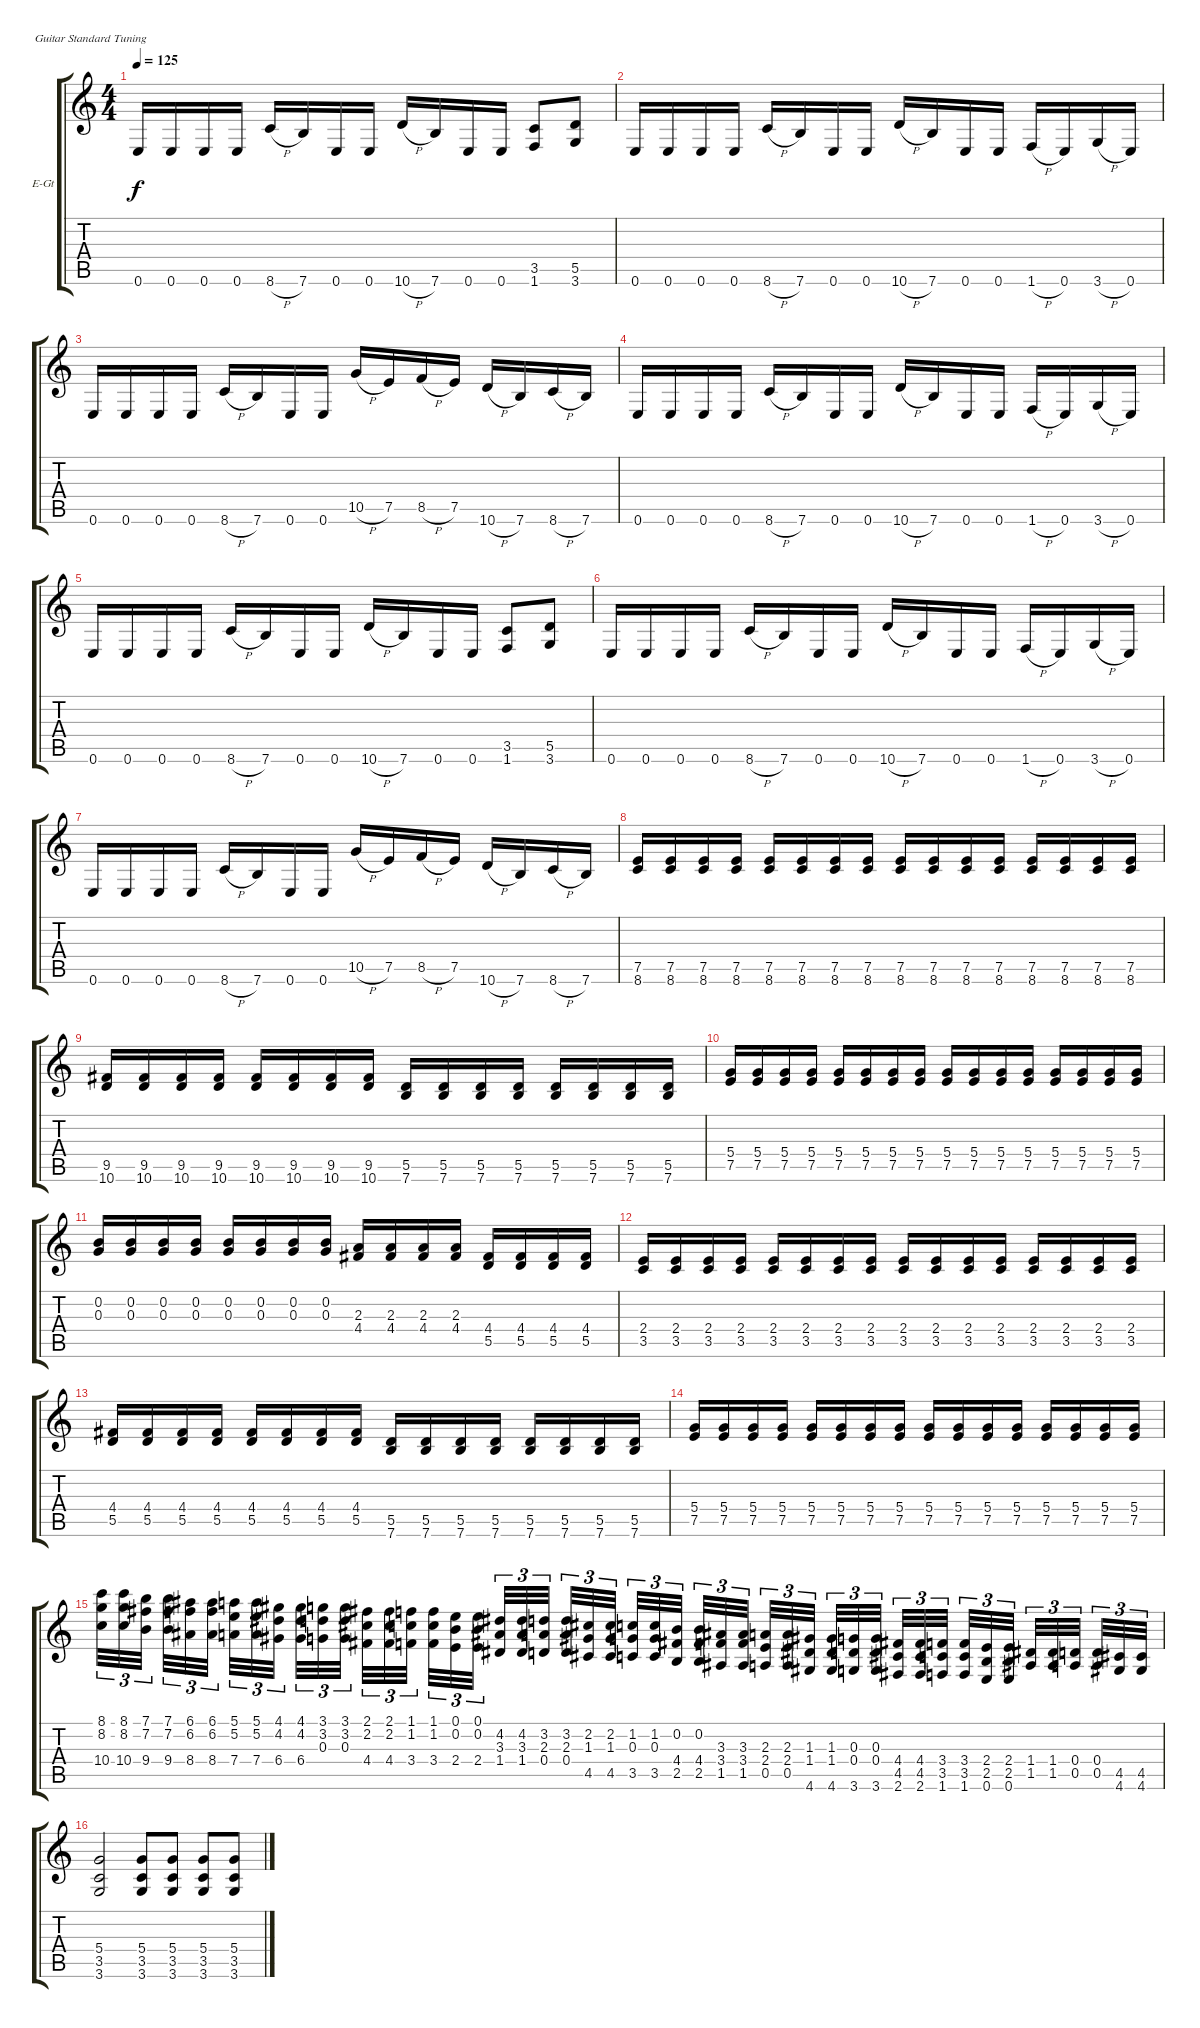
\defaultSystemsLayout 4
\bracketExtendMode groupsimilarinstruments
\firstSystemTrackNameOrientation horizontal
\otherSystemsTrackNameOrientation horizontal
\track ("Matt Tuck" "E-Gt") {instrument distortionguitar}
\staff {score tabs}
\tuning (E4 B3 G3 D3 A2 E2)
\ts (4 4)
\tempo 125
\clef g2
\ks c
0.6.16{dy f} 0.6.16 0.6.16 0.6.16 8.6{h}.16 7.6.16 0.6.16 0.6.16 10.6{h}.16 7.6.16 0.6.16 0.6.16 (1.6 3.5).8 (5.5 3.6).8 |
0.6.16 0.6.16 0.6.16 0.6.16 8.6{h}.16 7.6.16 0.6.16 0.6.16 10.6{h}.16 7.6.16 0.6.16 0.6.16 1.6{h}.16 0.6.16 3.6{h}.16 0.6.16 |
0.6.16 0.6.16 0.6.16 0.6.16 8.6{h}.16 7.6.16 0.6.16 0.6.16 10.5{h}.16 7.5.16 8.5{h}.16 7.5.16 10.6{h}.16 7.6.16 8.6{h}.16 7.6.16 |
0.6.16 0.6.16 0.6.16 0.6.16 8.6{h}.16 7.6.16 0.6.16 0.6.16 10.6{h}.16 7.6.16 0.6.16 0.6.16 1.6{h}.16 0.6.16 3.6{h}.16 0.6.16 |
0.6.16 0.6.16 0.6.16 0.6.16 8.6{h}.16 7.6.16 0.6.16 0.6.16 10.6{h}.16 7.6.16 0.6.16 0.6.16 (1.6 3.5).8 (5.5 3.6).8 |
0.6.16 0.6.16 0.6.16 0.6.16 8.6{h}.16 7.6.16 0.6.16 0.6.16 10.6{h}.16 7.6.16 0.6.16 0.6.16 1.6{h}.16 0.6.16 3.6{h}.16 0.6.16 |
0.6.16 0.6.16 0.6.16 0.6.16 8.6{h}.16 7.6.16 0.6.16 0.6.16 10.5{h}.16 7.5.16 8.5{h}.16 7.5.16 10.6{h}.16 7.6.16 8.6{h}.16 7.6.16 |
(8.6 7.5).16 (7.5 8.6).16 (7.5 8.6).16 (7.5 8.6).16 (7.5 8.6).16 (7.5 8.6).16 (7.5 8.6).16 (7.5 8.6).16 (7.5 8.6).16 (7.5 8.6).16 (7.5 8.6).16 (7.5 8.6).16 (7.5 8.6).16 (7.5 8.6).16 (7.5 8.6).16 (7.5 8.6).16 |
(10.6 9.5).16 (9.5 10.6).16 (9.5 10.6).16 (9.5 10.6).16 (9.5 10.6).16 (9.5 10.6).16 (9.5 10.6).16 (9.5 10.6).16 (5.5 7.6).16 (5.5 7.6).16 (5.5 7.6).16 (5.5 7.6).16 (5.5 7.6).16 (5.5 7.6).16 (5.5 7.6).16 (5.5 7.6).16 |
(7.5 5.4).16 (7.5 5.4).16 (7.5 5.4).16 (7.5 5.4).16 (7.5 5.4).16 (7.5 5.4).16 (7.5 5.4).16 (7.5 5.4).16 (7.5 5.4).16 (7.5 5.4).16 (7.5 5.4).16 (7.5 5.4).16 (7.5 5.4).16 (7.5 5.4).16 (7.5 5.4).16 (7.5 5.4).16 |
(0.2 0.3).16 (0.2 0.3).16 (0.2 0.3).16 (0.2 0.3).16 (0.2 0.3).16 (0.2 0.3).16 (0.2 0.3).16 (0.2 0.3).16 (2.3 4.4).16 (2.3 4.4).16 (2.3 4.4).16 (2.3 4.4).16 (4.4 5.5).16 (4.4 5.5).16 (4.4 5.5).16 (4.4 5.5).16 |
(2.4 3.5).16 (2.4 3.5).16 (2.4 3.5).16 (2.4 3.5).16 (2.4 3.5).16 (2.4 3.5).16 (2.4 3.5).16 (2.4 3.5).16 (2.4 3.5).16 (2.4 3.5).16 (2.4 3.5).16 (2.4 3.5).16 (2.4 3.5).16 (2.4 3.5).16 (2.4 3.5).16 (2.4 3.5).16 |
(4.4 5.5).16 (4.4 5.5).16 (4.4 5.5).16 (4.4 5.5).16 (4.4 5.5).16 (4.4 5.5).16 (4.4 5.5).16 (4.4 5.5).16 (5.5 7.6).16 (5.5 7.6).16 (5.5 7.6).16 (5.5 7.6).16 (5.5 7.6).16 (5.5 7.6).16 (5.5 7.6).16 (5.5 7.6).16 |
(7.5 5.4).16 (7.5 5.4).16 (7.5 5.4).16 (7.5 5.4).16 (7.5 5.4).16 (7.5 5.4).16 (7.5 5.4).16 (7.5 5.4).16 (7.5 5.4).16 (7.5 5.4).16 (7.5 5.4).16 (7.5 5.4).16 (7.5 5.4).16 (7.5 5.4).16 (7.5 5.4).16 (7.5 5.4).16 |
(8.1 8.2 10.4).32{tu (3 2)} (8.1 8.2 10.4).32{tu (3 2)} (7.1 7.2 9.4).32{tu (3 2)} (7.1 7.2 9.4).32{tu (3 2)} (6.1 6.2 8.4).32{tu (3 2)} (6.1 6.2 8.4).32{tu (3 2)} (5.1 5.2 7.4).32{tu (3 2)} (5.1 5.2 7.4).32{tu (3 2)} (4.1 4.2 6.4).32{tu (3 2)} (4.1 4.2 6.4).32{tu (3 2)} (3.1 3.2 0.3).32{tu (3 2)} (3.1 3.2 0.3).32{tu (3 2)} (2.1 2.2 4.4).32{tu (3 2)} (2.1 2.2 4.4).32{tu (3 2)} (1.1 1.2 3.4).32{tu (3 2)} (1.1 1.2 3.4).32{tu (3 2)} (0.1 0.2 2.4).32{tu (3 2)} (0.1 0.2 2.4).32{tu (3 2)} (4.2 3.3 1.4).32{tu (3 2)} (4.2 3.3 1.4).32{tu (3 2)} (3.2 2.3 0.4).32{tu (3 2)} (3.2 2.3 0.4).32{tu (3 2)} (2.2 1.3 4.5).32{tu (3 2)} (2.2 1.3 4.5).32{tu (3 2)} (1.2 0.3 3.5).32{tu (3 2)} (1.2 0.3 3.5).32{tu (3 2)} (0.2 4.4 2.5).32{tu (3 2)} (0.2 4.4 2.5).32{tu (3 2)} (3.3 3.4 1.5).32{tu (3 2)} (3.3 3.4 1.5).32{tu (3 2)} (2.3 2.4 0.5).32{tu (3 2)} (2.3 2.4 0.5).32{tu (3 2)} (1.3 1.4 4.6).32{tu (3 2)} (1.3 1.4 4.6).32{tu (3 2)} (0.3 0.4 3.6).32{tu (3 2)} (0.3 0.4 3.6).32{tu (3 2)} (4.4 4.5 2.6).32{tu (3 2)} (4.4 4.5 2.6).32{tu (3 2)} (3.4 3.5 1.6).32{tu (3 2)} (3.4 3.5 1.6).32{tu (3 2)} (2.4 2.5 0.6).32{tu (3 2)} (2.4 2.5 0.6).32{tu (3 2)} (1.4 1.5).32{tu (3 2)} (1.4 1.5).32{tu (3 2)} (0.4 0.5).32{tu (3 2)} (0.4 0.5).32{tu (3 2)} (4.5 4.6).32{tu (3 2)} (4.5 4.6).32{tu (3 2)} |
(3.6 3.5 5.4).2 (3.6 3.5 5.4).8 (5.4 3.5 3.6).8 (3.6 3.5 5.4).8 (3.6 3.5 5.4).8
